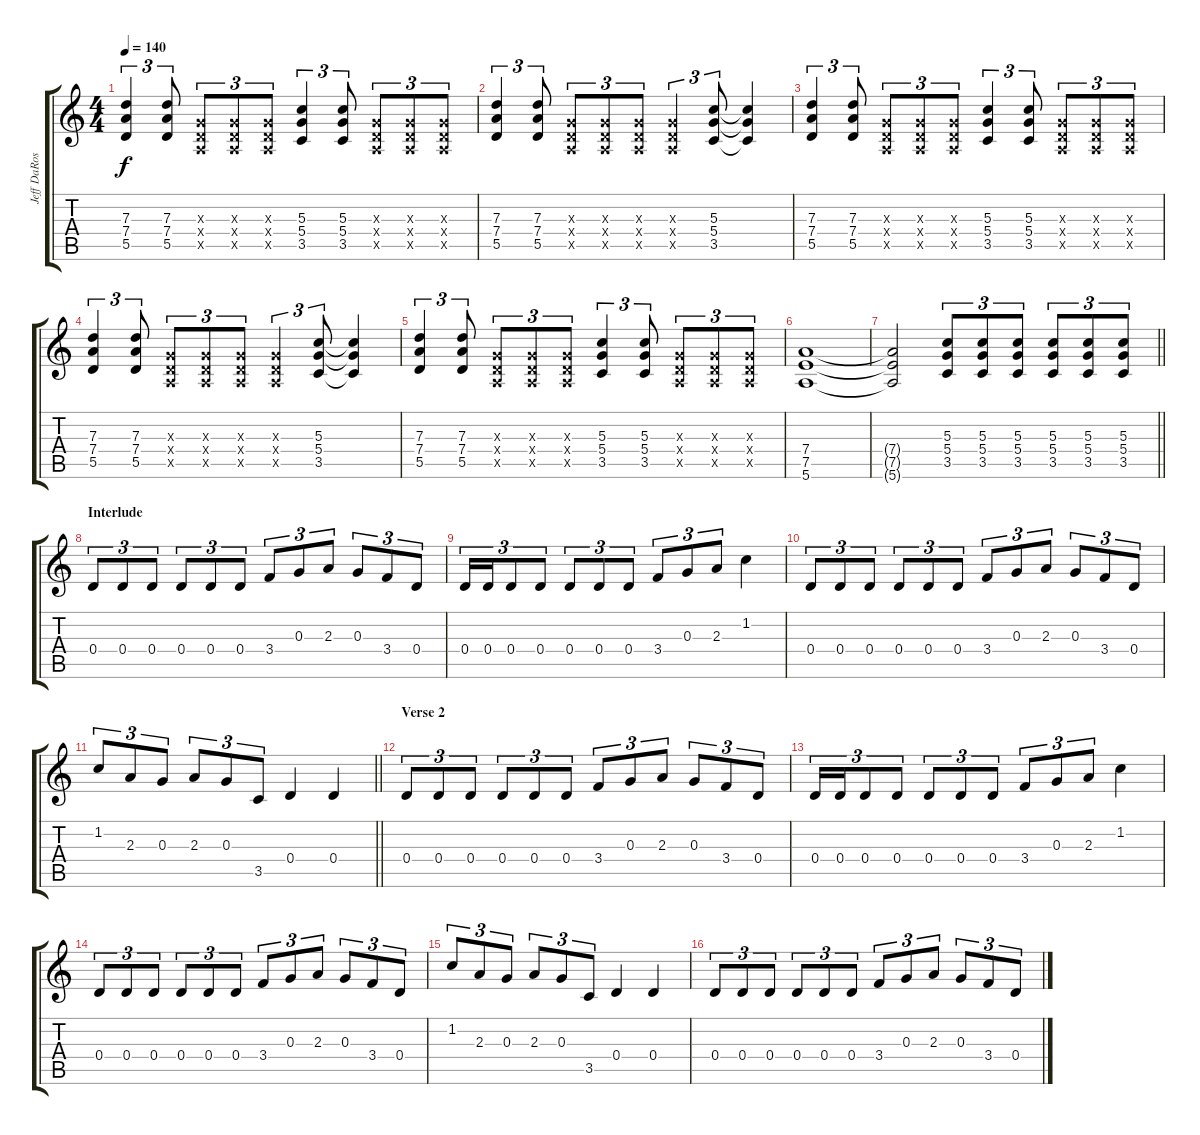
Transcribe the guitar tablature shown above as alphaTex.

\track ("Jeff DaRosa (Banjo)" "Jeff DaRos") {instrument banjo}
\staff {score tabs}
\tuning (E4 B3 G3 D3 A2 E2) {hide}
\displaytranspose 12
\ts (4 4)
\tempo 140
\clef g2
\ks c
(7.3 7.4 5.5).4{tu (3 2) dy f} (7.3 7.4 5.5).8{tu (3 2)} (0.3{x} 0.4{x} 0.5{x}).8{tu (3 2)} (0.3{x} 0.4{x} 0.5{x}).8{tu (3 2)} (0.3{x} 0.4{x} 0.5{x}).8{tu (3 2)} (5.3 5.4 3.5).4{tu (3 2)} (5.3 5.4 3.5).8{tu (3 2)} (0.3{x} 0.4{x} 0.5{x}).8{tu (3 2)} (0.3{x} 0.4{x} 0.5{x}).8{tu (3 2)} (0.3{x} 0.4{x} 0.5{x}).8{tu (3 2)} |
(7.3 7.4 5.5).4{tu (3 2)} (7.3 7.4 5.5).8{tu (3 2)} (0.3{x} 0.4{x} 0.5{x}).8{tu (3 2)} (0.3{x} 0.4{x} 0.5{x}).8{tu (3 2)} (0.3{x} 0.4{x} 0.5{x}).8{tu (3 2)} (0.3{x} 0.4{x} 0.5{x}).4{tu (3 2)} (5.3 5.4 3.5).8{tu (3 2)} (5.3{t} 5.4{t} 3.5{t}).4 |
(7.3 7.4 5.5).4{tu (3 2)} (7.3 7.4 5.5).8{tu (3 2)} (0.3{x} 0.4{x} 0.5{x}).8{tu (3 2)} (0.3{x} 0.4{x} 0.5{x}).8{tu (3 2)} (0.3{x} 0.4{x} 0.5{x}).8{tu (3 2)} (5.3 5.4 3.5).4{tu (3 2)} (5.3 5.4 3.5).8{tu (3 2)} (0.3{x} 0.4{x} 0.5{x}).8{tu (3 2)} (0.3{x} 0.4{x} 0.5{x}).8{tu (3 2)} (0.3{x} 0.4{x} 0.5{x}).8{tu (3 2)} |
(7.3 7.4 5.5).4{tu (3 2)} (7.3 7.4 5.5).8{tu (3 2)} (0.3{x} 0.4{x} 0.5{x}).8{tu (3 2)} (0.3{x} 0.4{x} 0.5{x}).8{tu (3 2)} (0.3{x} 0.4{x} 0.5{x}).8{tu (3 2)} (0.3{x} 0.4{x} 0.5{x}).4{tu (3 2)} (5.3 5.4 3.5).8{tu (3 2)} (5.3{t} 5.4{t} 3.5{t}).4 |
(7.3 7.4 5.5).4{tu (3 2)} (7.3 7.4 5.5).8{tu (3 2)} (0.3{x} 0.4{x} 0.5{x}).8{tu (3 2)} (0.3{x} 0.4{x} 0.5{x}).8{tu (3 2)} (0.3{x} 0.4{x} 0.5{x}).8{tu (3 2)} (5.3 5.4 3.5).4{tu (3 2)} (5.3 5.4 3.5).8{tu (3 2)} (0.3{x} 0.4{x} 0.5{x}).8{tu (3 2)} (0.3{x} 0.4{x} 0.5{x}).8{tu (3 2)} (0.3{x} 0.4{x} 0.5{x}).8{tu (3 2)} |
(7.4 7.5 5.6).1 |
\barLineRight lightlight
(7.4{t} 7.5{t} 5.6{t}).2 (5.3 5.4 3.5).8{tu (3 2)} (5.3 5.4 3.5).8{tu (3 2)} (5.3 5.4 3.5).8{tu (3 2)} (5.3 5.4 3.5).8{tu (3 2)} (5.3 5.4 3.5).8{tu (3 2)} (5.3 5.4 3.5).8{tu (3 2)} |
\section ("" "Interlude")
0.4.8{tu (3 2)} 0.4.8{tu (3 2)} 0.4.8{tu (3 2)} 0.4.8{tu (3 2)} 0.4.8{tu (3 2)} 0.4.8{tu (3 2)} 3.4.8{tu (3 2)} 0.3.8{tu (3 2)} 2.3.8{tu (3 2)} 0.3.8{tu (3 2)} 3.4.8{tu (3 2)} 0.4.8{tu (3 2)} |
0.4.16{tu (3 2)} 0.4.16{tu (3 2)} 0.4.8{tu (3 2)} 0.4.8{tu (3 2)} 0.4.8{tu (3 2)} 0.4.8{tu (3 2)} 0.4.8{tu (3 2)} 3.4.8{tu (3 2)} 0.3.8{tu (3 2)} 2.3.8{tu (3 2)} 1.2.4 |
0.4.8{tu (3 2)} 0.4.8{tu (3 2)} 0.4.8{tu (3 2)} 0.4.8{tu (3 2)} 0.4.8{tu (3 2)} 0.4.8{tu (3 2)} 3.4.8{tu (3 2)} 0.3.8{tu (3 2)} 2.3.8{tu (3 2)} 0.3.8{tu (3 2)} 3.4.8{tu (3 2)} 0.4.8{tu (3 2)} |
\barLineRight lightlight
1.2.8{tu (3 2)} 2.3.8{tu (3 2)} 0.3.8{tu (3 2)} 2.3.8{tu (3 2)} 0.3.8{tu (3 2)} 3.5.8{tu (3 2)} 0.4.4 0.4.4 |
\section ("" "Verse 2")
0.4.8{tu (3 2)} 0.4.8{tu (3 2)} 0.4.8{tu (3 2)} 0.4.8{tu (3 2)} 0.4.8{tu (3 2)} 0.4.8{tu (3 2)} 3.4.8{tu (3 2)} 0.3.8{tu (3 2)} 2.3.8{tu (3 2)} 0.3.8{tu (3 2)} 3.4.8{tu (3 2)} 0.4.8{tu (3 2)} |
0.4.16{tu (3 2)} 0.4.16{tu (3 2)} 0.4.8{tu (3 2)} 0.4.8{tu (3 2)} 0.4.8{tu (3 2)} 0.4.8{tu (3 2)} 0.4.8{tu (3 2)} 3.4.8{tu (3 2)} 0.3.8{tu (3 2)} 2.3.8{tu (3 2)} 1.2.4 |
0.4.8{tu (3 2)} 0.4.8{tu (3 2)} 0.4.8{tu (3 2)} 0.4.8{tu (3 2)} 0.4.8{tu (3 2)} 0.4.8{tu (3 2)} 3.4.8{tu (3 2)} 0.3.8{tu (3 2)} 2.3.8{tu (3 2)} 0.3.8{tu (3 2)} 3.4.8{tu (3 2)} 0.4.8{tu (3 2)} |
1.2.8{tu (3 2)} 2.3.8{tu (3 2)} 0.3.8{tu (3 2)} 2.3.8{tu (3 2)} 0.3.8{tu (3 2)} 3.5.8{tu (3 2)} 0.4.4 0.4.4 |
0.4.8{tu (3 2)} 0.4.8{tu (3 2)} 0.4.8{tu (3 2)} 0.4.8{tu (3 2)} 0.4.8{tu (3 2)} 0.4.8{tu (3 2)} 3.4.8{tu (3 2)} 0.3.8{tu (3 2)} 2.3.8{tu (3 2)} 0.3.8{tu (3 2)} 3.4.8{tu (3 2)} 0.4.8{tu (3 2)}
